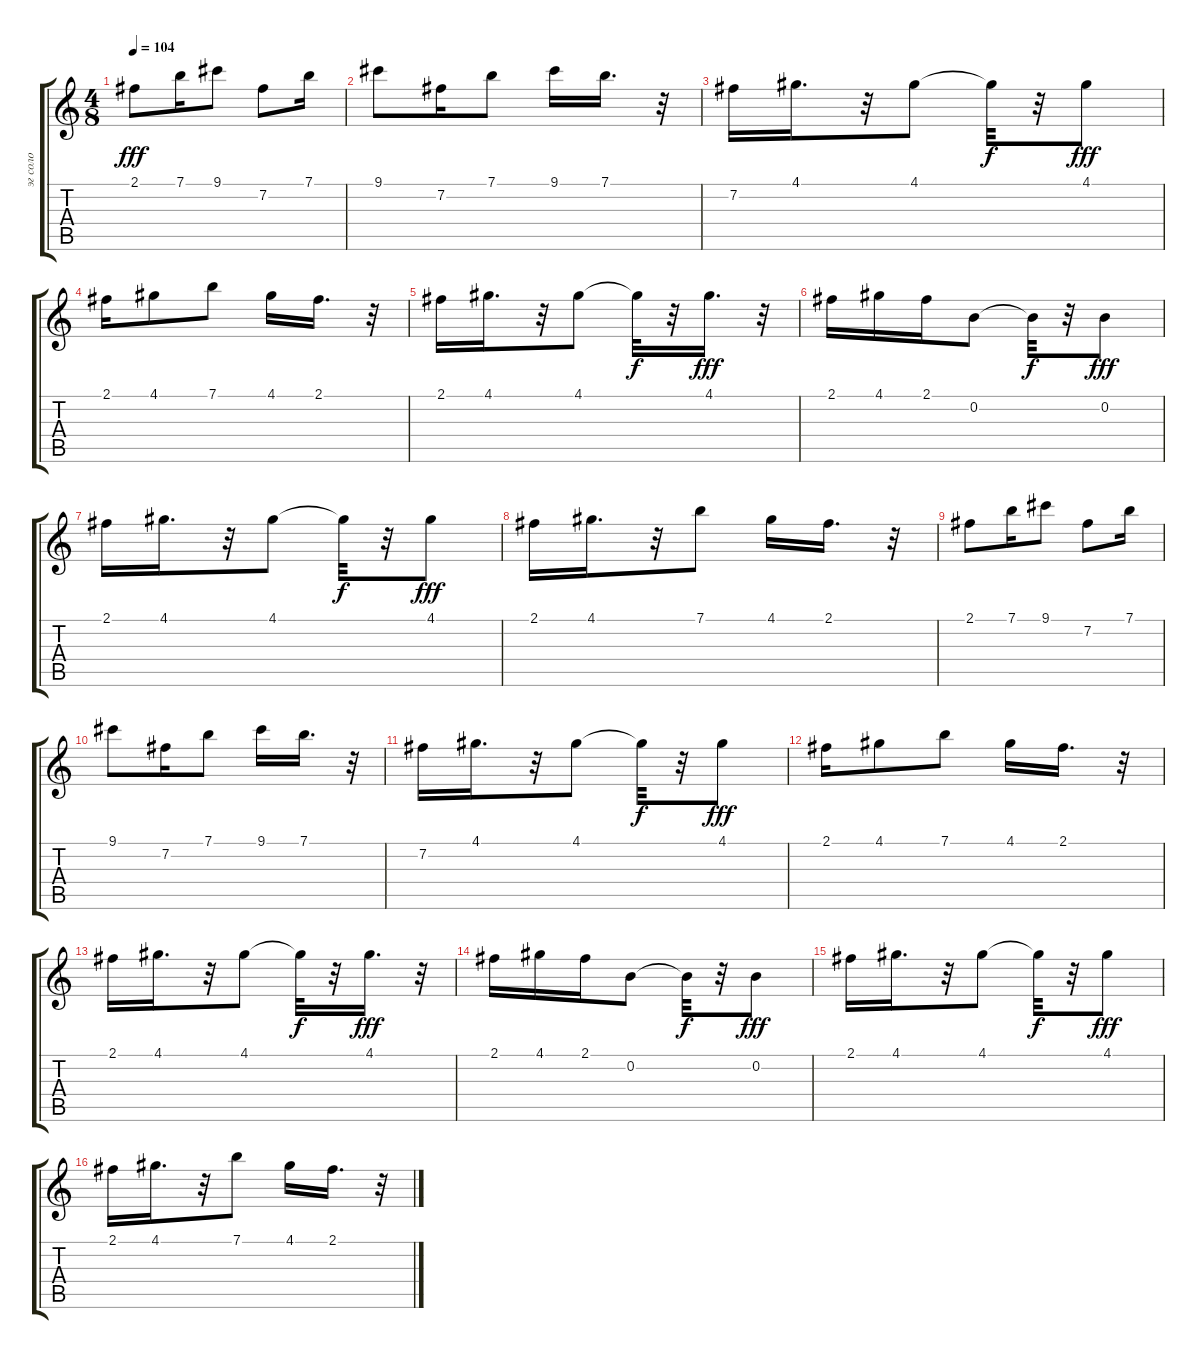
\track ("эг соло" "эг соло") {instrument distortionguitar}
\staff {score tabs}
\tuning (E4 B3 G3 D3 A2 E2) {hide}
\ts (4 8)
\tempo 104
\clef g2
\ks c
2.1.8{dy fff} 7.1.16 9.1.8 7.2.8 7.1.16 |
9.1.8 7.2.16 7.1.8 9.1.16 7.1.16{d} r.32 |
7.2.16 4.1.16{d} r.32 4.1.8 4.1{t}.32{dy f} r.32 4.1.8{dy fff} |
2.1.16 4.1.8 7.1.8 4.1.16 2.1.16{d} r.32 |
2.1.16 4.1.16{d} r.32 4.1.8 4.1{t}.32{dy f} r.32 4.1.16{d dy fff} r.32 |
2.1.16 4.1.16 2.1.16 0.2.8 0.2{t}.32{dy f} r.32 0.2.8{dy fff} |
2.1.16 4.1.16{d} r.32 4.1.8 4.1{t}.32{dy f} r.32 4.1.8{dy fff} |
2.1.16 4.1.16{d} r.32 7.1.8 4.1.16 2.1.16{d} r.32 |
2.1.8 7.1.16 9.1.8 7.2.8 7.1.16 |
9.1.8 7.2.16 7.1.8 9.1.16 7.1.16{d} r.32 |
7.2.16 4.1.16{d} r.32 4.1.8 4.1{t}.32{dy f} r.32 4.1.8{dy fff} |
2.1.16 4.1.8 7.1.8 4.1.16 2.1.16{d} r.32 |
2.1.16 4.1.16{d} r.32 4.1.8 4.1{t}.32{dy f} r.32 4.1.16{d dy fff} r.32 |
2.1.16 4.1.16 2.1.16 0.2.8 0.2{t}.32{dy f} r.32 0.2.8{dy fff} |
2.1.16 4.1.16{d} r.32 4.1.8 4.1{t}.32{dy f} r.32 4.1.8{dy fff} |
2.1.16 4.1.16{d} r.32 7.1.8 4.1.16 2.1.16{d} r.32
